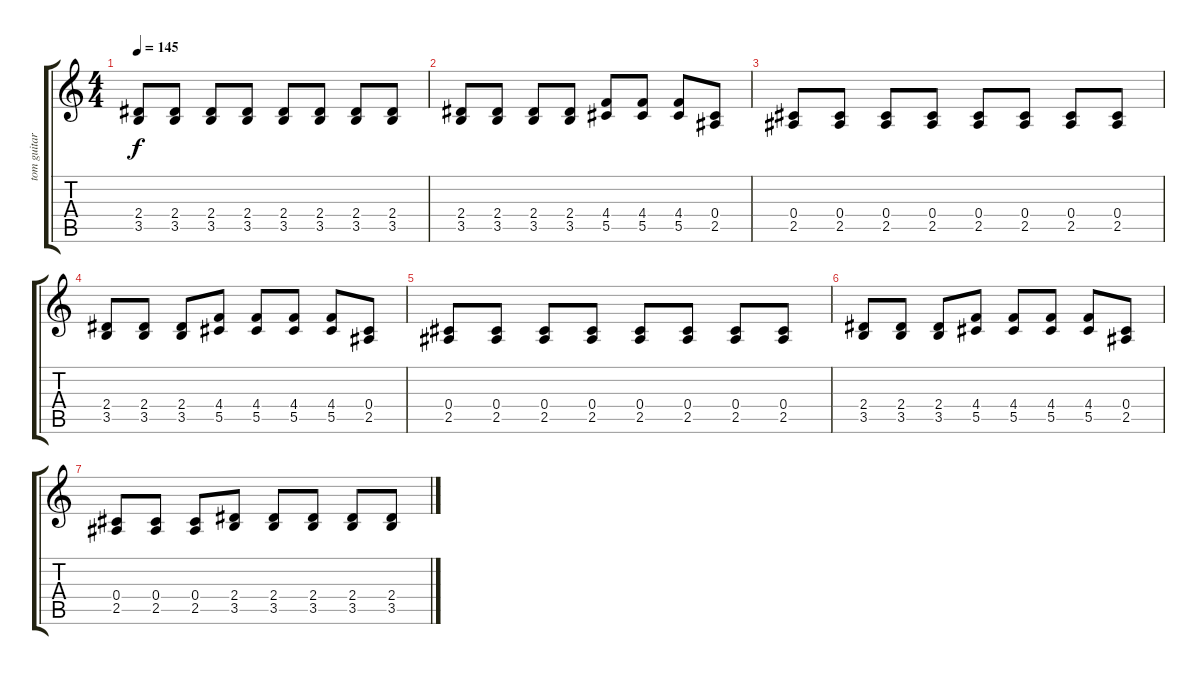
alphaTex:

\track ("tom guitar clean" "tom guitar") {instrument electricguitarclean}
\staff {score tabs}
\tuning (Eb4 Bb3 Gb3 Db3 Ab2 Eb2) {hide}
\ts (4 4)
\tempo 145
\clef g2
\ks c
(2.4 3.5).8{dy f volume 9} (2.4 3.5).8 (2.4 3.5).8 (2.4 3.5).8 (2.4 3.5).8 (2.4 3.5).8 (2.4 3.5).8 (2.4 3.5).8 |
(2.4 3.5).8 (2.4 3.5).8 (2.4 3.5).8 (2.4 3.5).8 (4.4 5.5).8 (4.4 5.5).8 (4.4 5.5).8 (0.4 2.5).8 |
(0.4 2.5).8 (0.4 2.5).8 (0.4 2.5).8 (0.4 2.5).8 (0.4 2.5).8 (0.4 2.5).8 (0.4 2.5).8 (0.4 2.5).8 |
(2.4 3.5).8 (2.4 3.5).8 (2.4 3.5).8 (4.4 5.5).8 (4.4 5.5).8 (4.4 5.5).8 (4.4 5.5).8 (0.4 2.5).8 |
(0.4 2.5).8 (0.4 2.5).8 (0.4 2.5).8 (0.4 2.5).8 (0.4 2.5).8 (0.4 2.5).8 (0.4 2.5).8 (0.4 2.5).8 |
(2.4 3.5).8 (2.4 3.5).8 (2.4 3.5).8 (4.4 5.5).8 (4.4 5.5).8 (4.4 5.5).8 (4.4 5.5).8 (0.4 2.5).8 |
(0.4 2.5).8 (0.4 2.5).8 (0.4 2.5).8 (2.4 3.5).8 (2.4 3.5).8 (2.4 3.5).8 (2.4 3.5).8 (2.4 3.5).8
